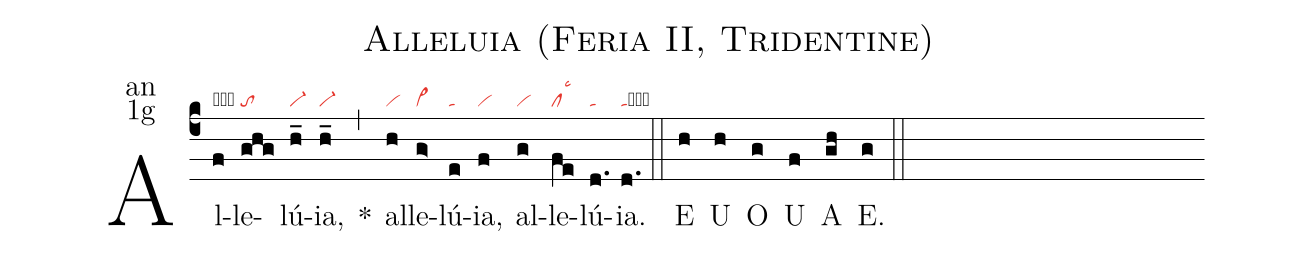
name:Alleluia (Feria II, Tridentine);
office-part:an;
mode:1g;
nabc-lines:1;
%%
(c4) Al(f|obta)le(ghg|to)lú(h_|vi-){ia},(h_|vi-) <sp>*</sp>(,) al(h|vi)le(g>|vi>)lú(e|ta){ia},(f|vi) al(g|vi)le(fe|cllsc3)lú(d.|ta){ia}.(d.|tacb) (::) <eu>E(h) U(h) O(g) U(f) A(gh) E.(g) </eu>(::)
